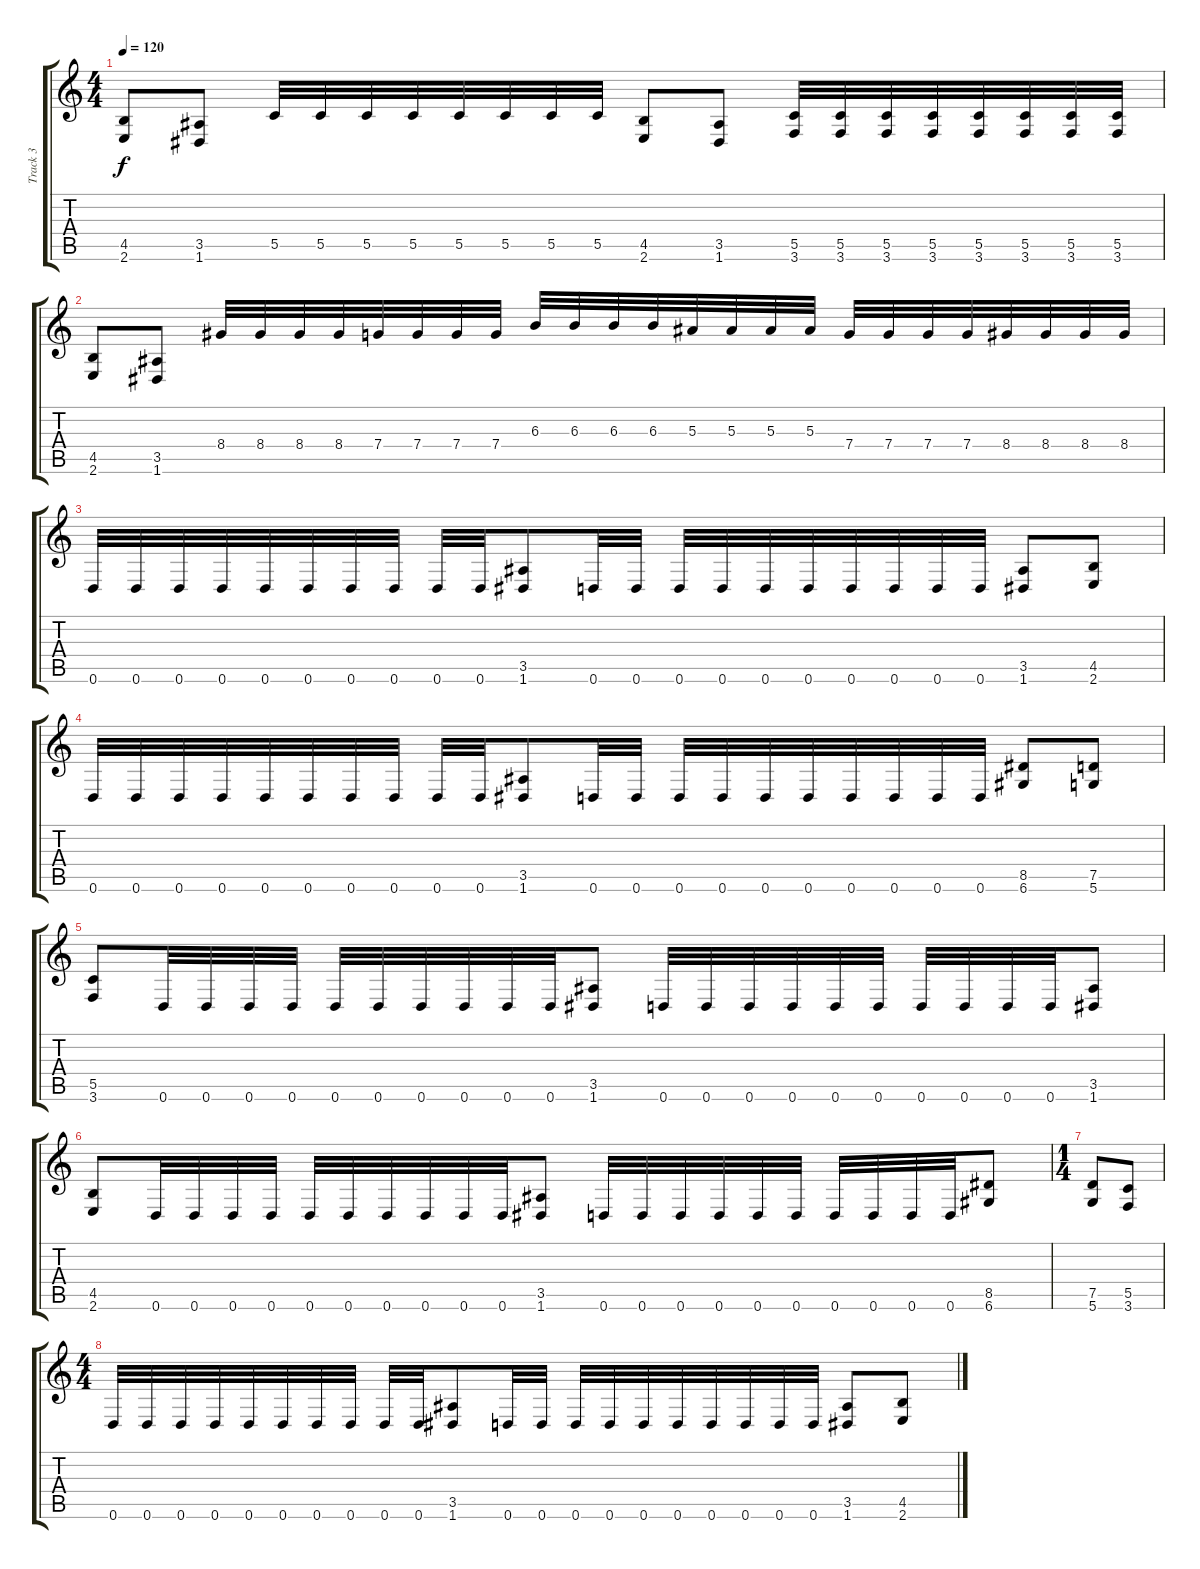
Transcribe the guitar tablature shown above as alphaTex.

\track ("Track 3" "Track 3") {instrument distortionguitar}
\staff {score tabs}
\tuning (D4 A3 F3 C3 G2 D2) {hide}
\ts (4 4)
\tempo 120
\clef g2
\ks c
(4.5 2.6).8{dy f} (3.5 1.6).8 5.5.32 5.5.32 5.5.32 5.5.32 5.5.32 5.5.32 5.5.32 5.5.32 (4.5 2.6).8 (3.5 1.6).8 (5.5 3.6).32 (5.5 3.6).32 (5.5 3.6).32 (5.5 3.6).32 (5.5 3.6).32 (5.5 3.6).32 (5.5 3.6).32 (5.5 3.6).32 |
(4.5 2.6).8 (3.5 1.6).8 8.4.32 8.4.32 8.4.32 8.4.32 7.4.32 7.4.32 7.4.32 7.4.32 6.3.32 6.3.32 6.3.32 6.3.32 5.3.32 5.3.32 5.3.32 5.3.32 7.4.32 7.4.32 7.4.32 7.4.32 8.4.32 8.4.32 8.4.32 8.4.32 |
0.6.32 0.6.32 0.6.32 0.6.32 0.6.32 0.6.32 0.6.32 0.6.32 0.6.32 0.6.32 (3.5 1.6).8 0.6.32 0.6.32 0.6.32 0.6.32 0.6.32 0.6.32 0.6.32 0.6.32 0.6.32 0.6.32 (3.5 1.6).8 (4.5 2.6).8 |
0.6.32 0.6.32 0.6.32 0.6.32 0.6.32 0.6.32 0.6.32 0.6.32 0.6.32 0.6.32 (3.5 1.6).8 0.6.32 0.6.32 0.6.32 0.6.32 0.6.32 0.6.32 0.6.32 0.6.32 0.6.32 0.6.32 (8.5 6.6).8 (7.5 5.6).8 |
(5.5 3.6).8 0.6.32 0.6.32 0.6.32 0.6.32 0.6.32 0.6.32 0.6.32 0.6.32 0.6.32 0.6.32 (3.5 1.6).8 0.6.32 0.6.32 0.6.32 0.6.32 0.6.32 0.6.32 0.6.32 0.6.32 0.6.32 0.6.32 (3.5 1.6).8 |
(4.5 2.6).8 0.6.32 0.6.32 0.6.32 0.6.32 0.6.32 0.6.32 0.6.32 0.6.32 0.6.32 0.6.32 (3.5 1.6).8 0.6.32 0.6.32 0.6.32 0.6.32 0.6.32 0.6.32 0.6.32 0.6.32 0.6.32 0.6.32 (8.5 6.6).8 |
\ts (1 4)
(7.5 5.6).8 (5.5 3.6).8 |
\ts (4 4)
0.6.32 0.6.32 0.6.32 0.6.32 0.6.32 0.6.32 0.6.32 0.6.32 0.6.32 0.6.32 (3.5 1.6).8 0.6.32 0.6.32 0.6.32 0.6.32 0.6.32 0.6.32 0.6.32 0.6.32 0.6.32 0.6.32 (3.5 1.6).8 (4.5 2.6).8
